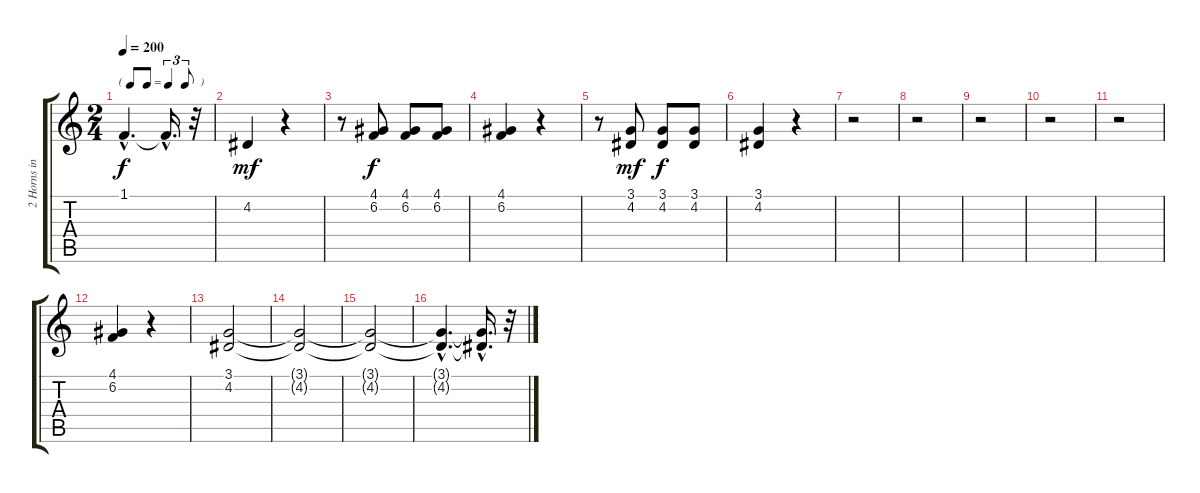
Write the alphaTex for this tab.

\track ("2 Horns in Eb" "2 Horns in") {instrument frenchhorn}
\staff {score tabs}
\tuning (E4 B3 G3 D3 A2 E2) {hide}
\ts (2 4)
\tf triplet8th
\tempo 200
\clef g2
\ks c
1.1{hac t}.4{d dy f} 1.1{hac t}.16{d} r.32 |
4.2.4{dy mf} r.4 |
r.8 (4.1 6.2).8{dy f} (4.1 6.2).8 (4.1 6.2).8 |
(4.1 6.2).4 r.4 |
r.8 (3.1 4.2).8{dy mf} (3.1 4.2).8{dy f} (3.1 4.2).8 |
(3.1 4.2).4 r.4 |
r.2 |
r.2 |
r.2 |
r.2 |
r.2 |
(4.1 6.2).4 r.4 |
(3.1 4.2).2 |
(3.1{t} 4.2{t}).2 |
(3.1{t} 4.2{t}).2 |
(3.1{hac t} 4.2{hac t}).4{d} (3.1{hac t} 4.2{hac t}).16{d} r.32
